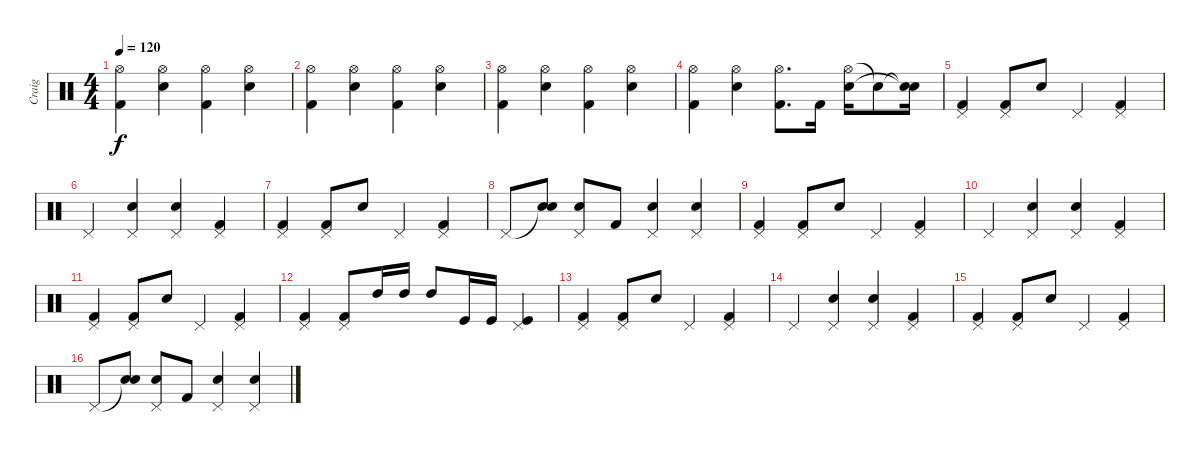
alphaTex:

\track ("Craig" "Craig") {instrument percussion}
\staff {score}
\articulation defaults
\ts (4 4)
\tempo 120
\clef neutral
\ks c
("Hi-Hat (open)" "Kick (hit) 2").4{dy f} ("Hi-Hat (open)" "Snare (hit) 2").4 ("Hi-Hat (open)" "Kick (hit) 2").4 ("Hi-Hat (open)" "Snare (hit) 2").4 |
("Hi-Hat (open)" "Kick (hit) 2").4 ("Hi-Hat (open)" "Snare (hit) 2").4 ("Hi-Hat (open)" "Kick (hit) 2").4 ("Hi-Hat (open)" "Snare (hit) 2").4 |
("Hi-Hat (open)" "Kick (hit) 2").4 ("Hi-Hat (open)" "Snare (hit) 2").4 ("Hi-Hat (open)" "Kick (hit) 2").4 ("Hi-Hat (open)" "Snare (hit) 2").4 |
("Hi-Hat (open)" "Kick (hit) 2").4 ("Hi-Hat (open)" "Snare (hit) 2").4 ("Hi-Hat (open)" "Kick (hit) 2").8{d} "Kick (hit) 2".16 ("Hi-Hat (open)" "Snare (hit) 2").16 "Snare (hit)"{t}.8 ("Snare (hit)"{t} "Snare (hit)"{t}).16 |
("Pedal Hi-Hat (hit)" "Kick (hit) 2").4 ("Pedal Hi-Hat (hit)" "Kick (hit) 2").8 "Snare (hit) 2".8 "Pedal Hi-Hat (hit)".4 ("Pedal Hi-Hat (hit)" "Kick (hit) 2").4 |
"Pedal Hi-Hat (hit)".4 ("Pedal Hi-Hat (hit)" "Snare (hit) 2").4 ("Pedal Hi-Hat (hit)" "Snare (hit) 2").4 ("Pedal Hi-Hat (hit)" "Kick (hit) 2").4 |
("Pedal Hi-Hat (hit)" "Kick (hit) 2").4 ("Pedal Hi-Hat (hit)" "Kick (hit) 2").8 "Snare (hit) 2".8 "Pedal Hi-Hat (hit)".4 ("Pedal Hi-Hat (hit)" "Kick (hit) 2").4 |
"Pedal Hi-Hat (hit)".8 ("Snare (hit)"{t} "Snare (hit) 2").8 ("Pedal Hi-Hat (hit)" "Snare (hit) 2").8 "Kick (hit) 2".8 ("Pedal Hi-Hat (hit)" "Snare (hit) 2").4 ("Pedal Hi-Hat (hit)" "Snare (hit) 2").4 |
("Pedal Hi-Hat (hit)" "Kick (hit) 2").4 ("Pedal Hi-Hat (hit)" "Kick (hit) 2").8 "Snare (hit) 2".8 "Pedal Hi-Hat (hit)".4 ("Pedal Hi-Hat (hit)" "Kick (hit) 2").4 |
"Pedal Hi-Hat (hit)".4 ("Pedal Hi-Hat (hit)" "Snare (hit) 2").4 ("Pedal Hi-Hat (hit)" "Snare (hit) 2").4 ("Pedal Hi-Hat (hit)" "Kick (hit) 2").4 |
("Pedal Hi-Hat (hit)" "Kick (hit) 2").4 ("Pedal Hi-Hat (hit)" "Kick (hit) 2").8 "Snare (hit) 2".8 "Pedal Hi-Hat (hit)".4 ("Pedal Hi-Hat (hit)" "Kick (hit) 2").4 |
("Pedal Hi-Hat (hit)" "Kick (hit) 2").4 ("Pedal Hi-Hat (hit)" "Kick (hit) 2").8 "High Tom (hit)".16 "High Tom (hit)".16 "High Tom (hit)".8 "Kick (hit)".16 "Kick (hit)".16 ("Pedal Hi-Hat (hit)" "Kick (hit)").4 |
("Pedal Hi-Hat (hit)" "Kick (hit) 2").4 ("Pedal Hi-Hat (hit)" "Kick (hit) 2").8 "Snare (hit) 2".8 "Pedal Hi-Hat (hit)".4 ("Pedal Hi-Hat (hit)" "Kick (hit) 2").4 |
"Pedal Hi-Hat (hit)".4 ("Pedal Hi-Hat (hit)" "Snare (hit) 2").4 ("Pedal Hi-Hat (hit)" "Snare (hit) 2").4 ("Pedal Hi-Hat (hit)" "Kick (hit) 2").4 |
("Pedal Hi-Hat (hit)" "Kick (hit) 2").4 ("Pedal Hi-Hat (hit)" "Kick (hit) 2").8 "Snare (hit) 2".8 "Pedal Hi-Hat (hit)".4 ("Pedal Hi-Hat (hit)" "Kick (hit) 2").4 |
"Pedal Hi-Hat (hit)".8 ("Snare (hit)"{t} "Snare (hit) 2").8 ("Pedal Hi-Hat (hit)" "Snare (hit) 2").8 "Kick (hit) 2".8 ("Pedal Hi-Hat (hit)" "Snare (hit) 2").4 ("Pedal Hi-Hat (hit)" "Snare (hit) 2").4
